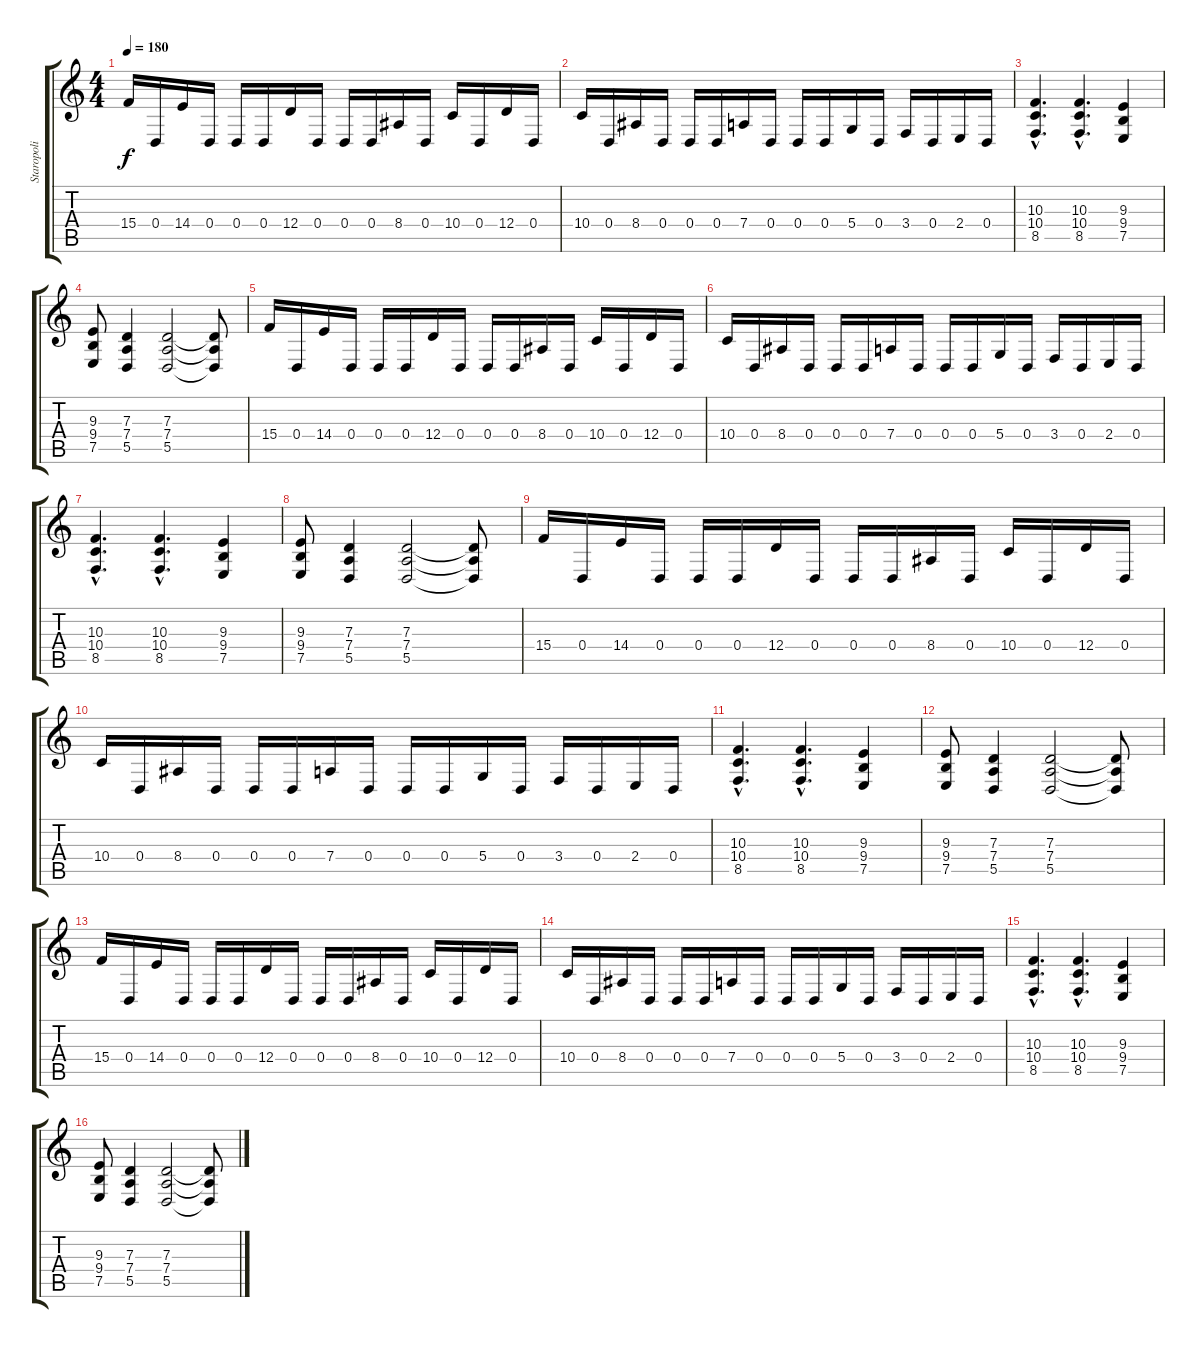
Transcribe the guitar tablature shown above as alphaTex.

\track ("Staropoli Solos" "Staropoli ") {instrument lead2sawtooth}
\staff {score tabs}
\tuning (E4 B3 G3 D3 A2 E2) {hide}
\ts (4 4)
\tempo 180
\clef g2
\ks c
15.4.16{dy f instrument pad6metallic} 0.4.16 14.4.16 0.4.16 0.4.16 0.4.16 12.4.16 0.4.16 0.4.16 0.4.16 8.4.16 0.4.16 10.4.16 0.4.16 12.4.16 0.4.16 |
10.4.16 0.4.16 8.4.16 0.4.16 0.4.16 0.4.16 7.4.16 0.4.16 0.4.16 0.4.16 5.4.16 0.4.16 3.4.16 0.4.16 2.4.16 0.4.16 |
(10.3{hac} 10.4{hac} 8.5{hac}).4{d} (10.3{hac} 10.4{hac} 8.5{hac}).4{d} (9.3 9.4 7.5).4 |
(9.3 9.4 7.5).8 (7.3 7.4 5.5).4 (7.3 7.4 5.5).2 (7.3{t} 7.4{t} 5.5{t}).8 |
15.4.16 0.4.16 14.4.16 0.4.16 0.4.16 0.4.16 12.4.16 0.4.16 0.4.16 0.4.16 8.4.16 0.4.16 10.4.16 0.4.16 12.4.16 0.4.16 |
10.4.16 0.4.16 8.4.16 0.4.16 0.4.16 0.4.16 7.4.16 0.4.16 0.4.16 0.4.16 5.4.16 0.4.16 3.4.16 0.4.16 2.4.16 0.4.16 |
(10.3{hac} 10.4{hac} 8.5{hac}).4{d} (10.3{hac} 10.4{hac} 8.5{hac}).4{d} (9.3 9.4 7.5).4 |
(9.3 9.4 7.5).8 (7.3 7.4 5.5).4 (7.3 7.4 5.5).2 (7.3{t} 7.4{t} 5.5{t}).8 |
15.4.16 0.4.16 14.4.16 0.4.16 0.4.16 0.4.16 12.4.16 0.4.16 0.4.16 0.4.16 8.4.16 0.4.16 10.4.16 0.4.16 12.4.16 0.4.16 |
10.4.16 0.4.16 8.4.16 0.4.16 0.4.16 0.4.16 7.4.16 0.4.16 0.4.16 0.4.16 5.4.16 0.4.16 3.4.16 0.4.16 2.4.16 0.4.16 |
(10.3{hac} 10.4{hac} 8.5{hac}).4{d} (10.3{hac} 10.4{hac} 8.5{hac}).4{d} (9.3 9.4 7.5).4 |
(9.3 9.4 7.5).8 (7.3 7.4 5.5).4 (7.3 7.4 5.5).2 (7.3{t} 7.4{t} 5.5{t}).8 |
15.4.16 0.4.16 14.4.16 0.4.16 0.4.16 0.4.16 12.4.16 0.4.16 0.4.16 0.4.16 8.4.16 0.4.16 10.4.16 0.4.16 12.4.16 0.4.16 |
10.4.16 0.4.16 8.4.16 0.4.16 0.4.16 0.4.16 7.4.16 0.4.16 0.4.16 0.4.16 5.4.16 0.4.16 3.4.16 0.4.16 2.4.16 0.4.16 |
(10.3{hac} 10.4{hac} 8.5{hac}).4{d} (10.3{hac} 10.4{hac} 8.5{hac}).4{d} (9.3 9.4 7.5).4 |
(9.3 9.4 7.5).8 (7.3 7.4 5.5).4 (7.3 7.4 5.5).2 (7.3{t} 7.4{t} 5.5{t}).8
